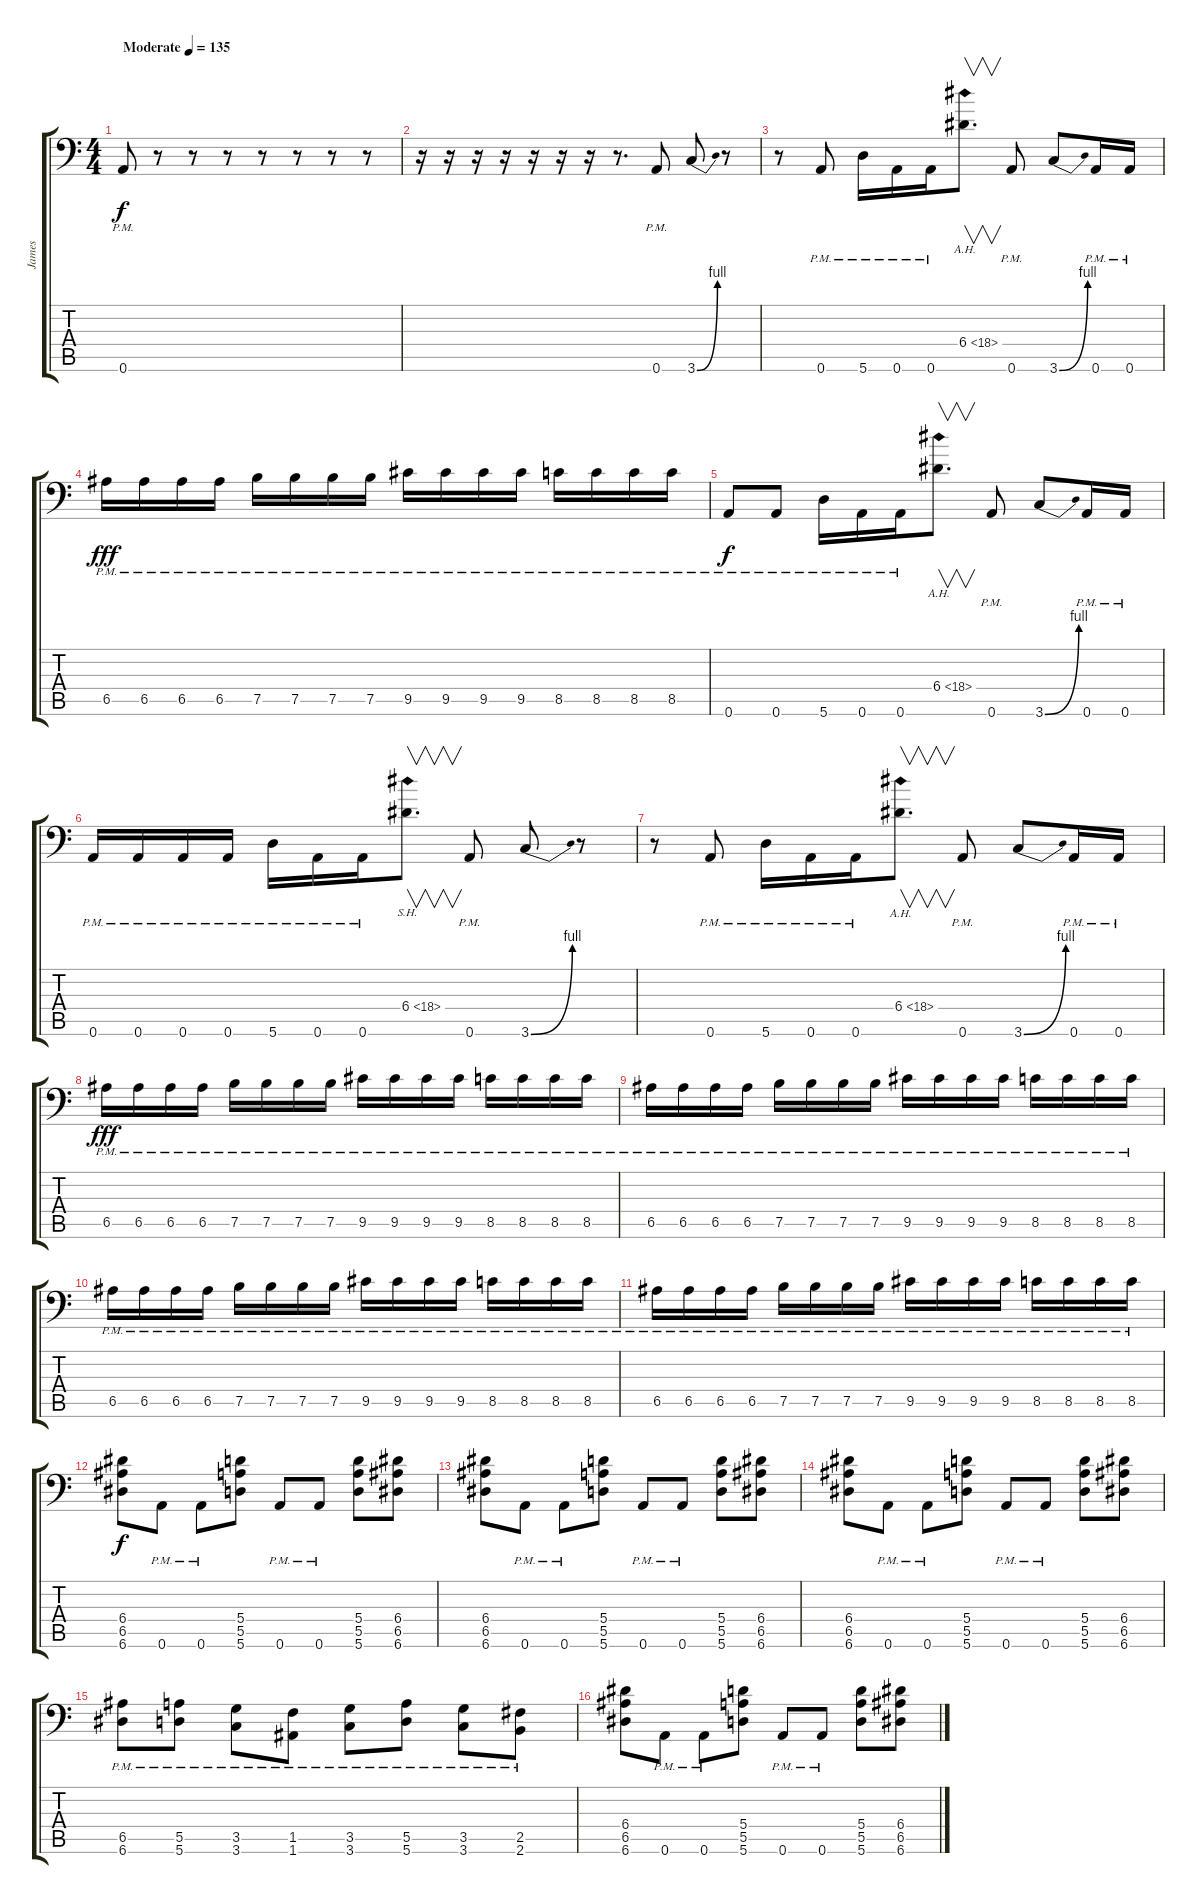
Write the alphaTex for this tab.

\track ("James" "James") {instrument distortionguitar}
\staff {score tabs}
\tuning (B3 Gb3 D3 A2 E2 A1) {hide}
\ts (4 4)
\tempo (135 "Moderate")
\clef f4
\ks c
0.6{pm}.8{dy f instrument distortionguitar} r.8 r.8 r.8 r.8 r.8 r.8 r.8 |
r.16 r.16 r.16 r.16 r.16 r.16 r.16 r.8{d} 0.6{pm}.8 3.6{be (bend 0 0 60 4)}.8 r.8 |
r.8 0.6{pm}.8 5.6{pm}.16 0.6{pm}.16 0.6{pm}.16 6.4{ah 12}.8{v d} 0.6{pm}.8 3.6{be (bend 0 0 60 4)}.8 0.6{pm}.16 0.6{pm}.16 |
6.5{pm}.16{dy fff} 6.5{pm}.16 6.5{pm}.16 6.5{pm}.16 7.5{pm}.16 7.5{pm}.16 7.5{pm}.16 7.5{pm}.16 9.5{pm}.16 9.5{pm}.16 9.5{pm}.16 9.5{pm}.16 8.5{pm}.16 8.5{pm}.16 8.5{pm}.16 8.5{pm}.16 |
0.6{pm}.8{dy f} 0.6{pm}.8 5.6{pm}.16 0.6{pm}.16 0.6{pm}.16 6.4{ah 12}.8{v d} 0.6{pm}.8 3.6{be (bend 0 0 60 4)}.8 0.6{pm}.16 0.6{pm}.16 |
0.6{pm}.16 0.6{pm}.16 0.6{pm}.16 0.6{pm}.16 5.6{pm}.16 0.6{pm}.16 0.6{pm}.16 6.4{sh 12}.8{v d} 0.6{pm}.8 3.6{be (bend 0 0 60 4)}.8 r.8 |
r.8 0.6{pm}.8 5.6{pm}.16 0.6{pm}.16 0.6{pm}.16 6.4{ah 12}.8{v d} 0.6{pm}.8 3.6{be (bend 0 0 60 4)}.8 0.6{pm}.16 0.6{pm}.16 |
6.5{pm}.16{dy fff} 6.5{pm}.16 6.5{pm}.16 6.5{pm}.16 7.5{pm}.16 7.5{pm}.16 7.5{pm}.16 7.5{pm}.16 9.5{pm}.16 9.5{pm}.16 9.5{pm}.16 9.5{pm}.16 8.5{pm}.16 8.5{pm}.16 8.5{pm}.16 8.5{pm}.16 |
6.5{pm}.16 6.5{pm}.16 6.5{pm}.16 6.5{pm}.16 7.5{pm}.16 7.5{pm}.16 7.5{pm}.16 7.5{pm}.16 9.5{pm}.16 9.5{pm}.16 9.5{pm}.16 9.5{pm}.16 8.5{pm}.16 8.5{pm}.16 8.5{pm}.16 8.5{pm}.16 |
6.5{pm}.16 6.5{pm}.16 6.5{pm}.16 6.5{pm}.16 7.5{pm}.16 7.5{pm}.16 7.5{pm}.16 7.5{pm}.16 9.5{pm}.16 9.5{pm}.16 9.5{pm}.16 9.5{pm}.16 8.5{pm}.16 8.5{pm}.16 8.5{pm}.16 8.5{pm}.16 |
6.5{pm}.16 6.5{pm}.16 6.5{pm}.16 6.5{pm}.16 7.5{pm}.16 7.5{pm}.16 7.5{pm}.16 7.5{pm}.16 9.5{pm}.16 9.5{pm}.16 9.5{pm}.16 9.5{pm}.16 8.5{pm}.16 8.5{pm}.16 8.5{pm}.16 8.5{pm}.16 |
(6.4 6.5 6.6).8{dy f} 0.6{pm}.8 0.6{pm}.8 (5.4 5.5 5.6).8 0.6{pm}.8 0.6{pm}.8 (5.4 5.5 5.6).8 (6.4 6.5 6.6).8 |
(6.4 6.5 6.6).8 0.6{pm}.8 0.6{pm}.8 (5.4 5.5 5.6).8 0.6{pm}.8 0.6{pm}.8 (5.4 5.5 5.6).8 (6.4 6.5 6.6).8 |
(6.4 6.5 6.6).8 0.6{pm}.8 0.6{pm}.8 (5.4 5.5 5.6).8 0.6{pm}.8 0.6{pm}.8 (5.4 5.5 5.6).8 (6.4 6.5 6.6).8 |
(6.5{pm} 6.6{pm}).8 (5.5{pm} 5.6{pm}).8 (3.5{pm} 3.6{pm}).8 (1.5{pm} 1.6{pm}).8 (3.5{pm} 3.6{pm}).8 (5.5{pm} 5.6{pm}).8 (3.5{pm} 3.6{pm}).8 (2.5{pm} 2.6{pm}).8 |
(6.4 6.5 6.6).8 0.6{pm}.8 0.6{pm}.8 (5.4 5.5 5.6).8 0.6{pm}.8 0.6{pm}.8 (5.4 5.5 5.6).8 (6.4 6.5 6.6).8
